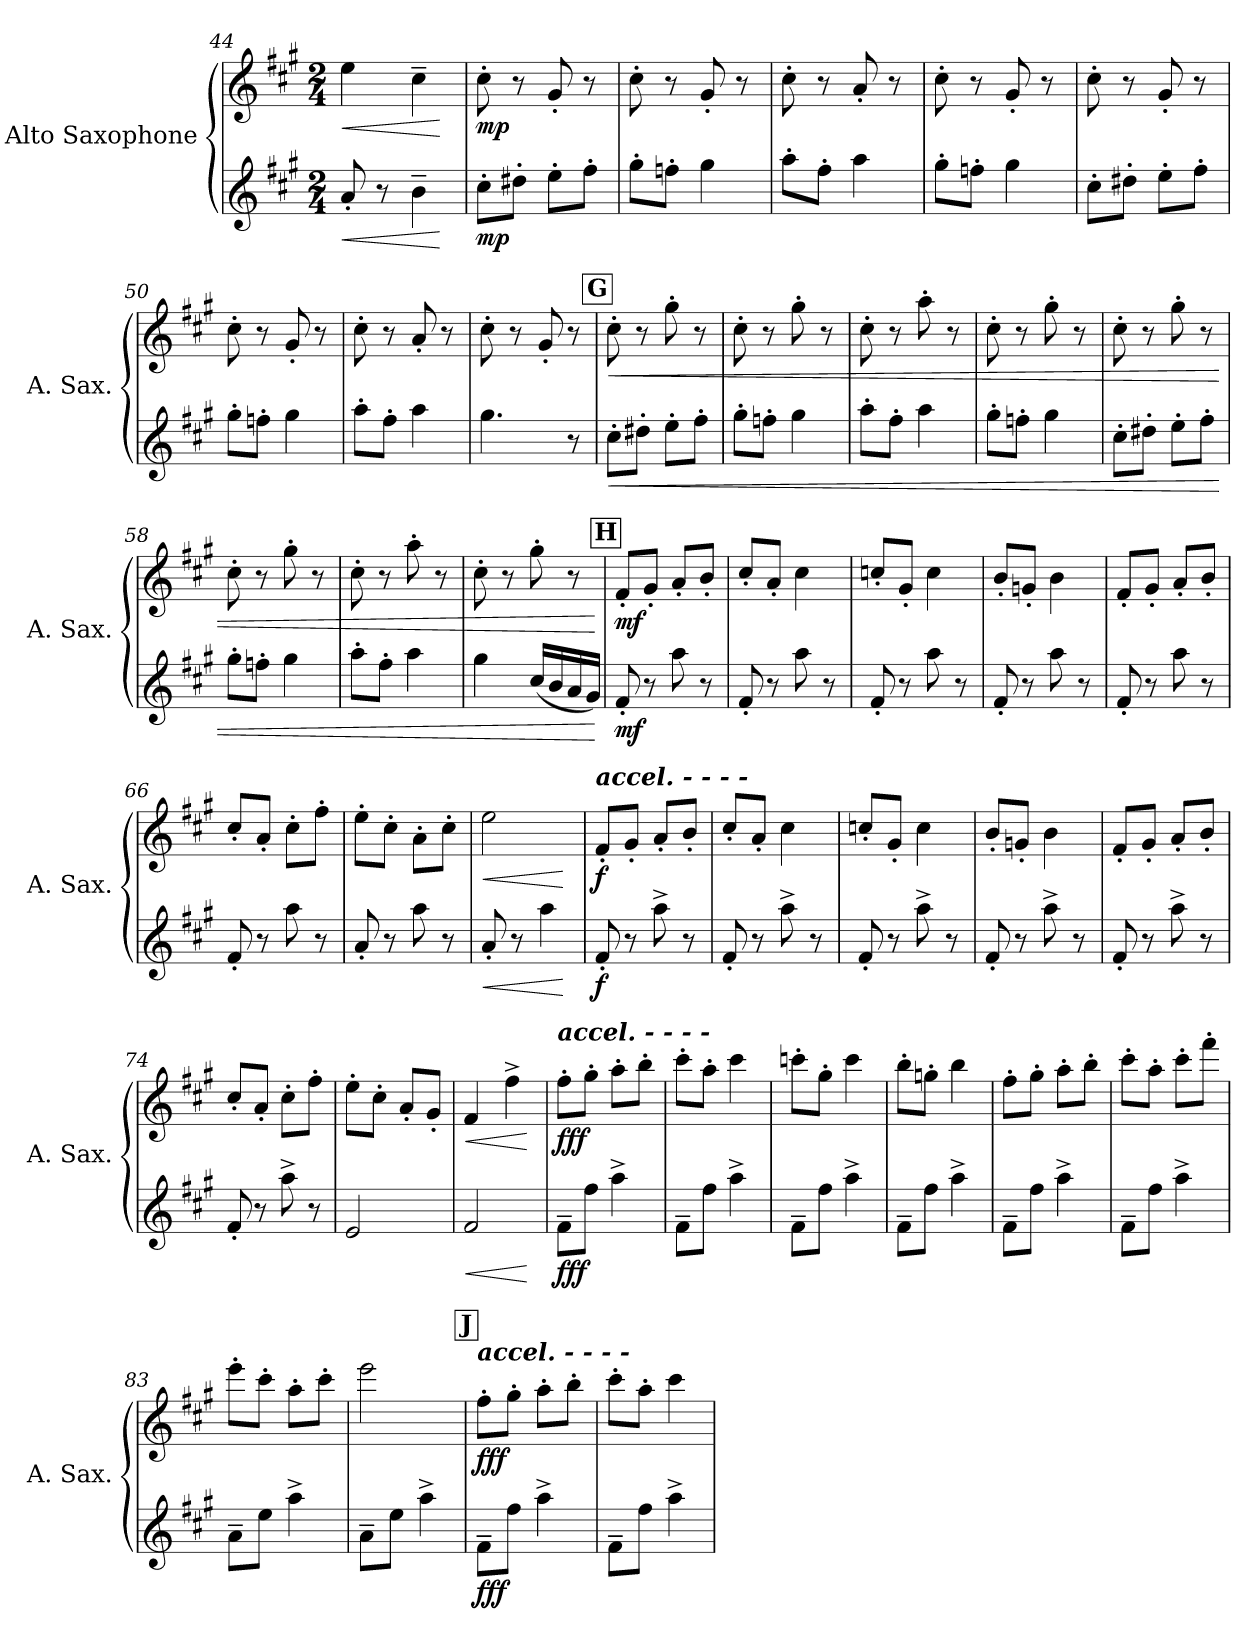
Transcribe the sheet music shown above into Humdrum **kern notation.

**kern	**dynam	**kern	**dynam
*part2	*part2	*part1	*part1
*staff2	*staff2	*staff1	*staff1
*I"Alto Saxophone	*	*I"Alto Saxophone	*
*I'A. Sax.	*	*I'A. Sax.	*
*clefG2	*	*clefG2	*
*ITrd5c9	*	*ITrd5c9	*
*k[]	*	*k[]	*
*M2/4	*	*M2/4	*
=44	=44	=44	=44
!	!LO:HP:b	!	!LO:HP:b
8c'/	<	4g\	<
8r	.	.	.
4d~\	.	4e~\	.
.	[	.	[
=45	=45	=45	=45
!!LO:REH:place=s1:a:B:fs=14:t=F
*	*	*MM120	*
!	!LO:DY:b	!	!LO:DY:b
8e'\L	mp	8e'\	mp
8f#X'\J	.	8r	.
8g'\L	.	8B'/	.
8a'\J	.	8r	.
=46	=46	=46	=46
8b'\L	.	8e'\	.
8a-X'\J	.	8r	.
4b\	.	8B'/	.
.	.	8r	.
=47	=47	=47	=47
8cc'\L	.	8e'\	.
8a'\J	.	8r	.
4cc\	.	8c'/	.
.	.	8r	.
=48	=48	=48	=48
8b'\L	.	8e'\	.
8a-X'\J	.	8r	.
4b\	.	8B'/	.
.	.	8r	.
!!LO:LB:g=z
=49	=49	=49	=49
8e'\L	.	8e'\	.
8f#X'\J	.	8r	.
8g'\L	.	8B'/	.
8a'\J	.	8r	.
=50	=50	=50	=50
8b'\L	.	8e'\	.
8a-X'\J	.	8r	.
4b\	.	8B'/	.
.	.	8r	.
=51	=51	=51	=51
8cc'\L	.	8e'\	.
8a'\J	.	8r	.
4cc\	.	8c'/	.
.	.	8r	.
=52	=52	=52	=52
4.b\	.	8e'\	.
.	.	8r	.
.	.	8B'/	.
8r	.	8r	.
!!LO:REH:place=s1:a:B:fs=14:t=G
=53	=53	=53	=53
!	!LO:HP:b	!	!LO:HP:b
8e'\L	<	8e'\	<
8f#X'\J	.	8r	.
8g'\L	.	8b'\	.
8a'\J	.	8r	.
=54	=54	=54	=54
8b'\L	.	8e'\	.
8a-X'\J	.	8r	.
4b\	.	8b'\	.
.	.	8r	.
=55	=55	=55	=55
8cc'\L	.	8e'\	.
8a'\J	.	8r	.
4cc\	.	8cc'\	.
.	.	8r	.
!!LO:LB:g=z
=56	=56	=56	=56
8b'\L	.	8e'\	.
8a-X'\J	.	8r	.
4b\	.	8b'\	.
.	.	8r	.
=57	=57	=57	=57
8e'\L	.	8e'\	.
8f#X'\J	.	8r	.
8g'\L	.	8b'\	.
8a'\J	.	8r	.
=58	=58	=58	=58
8b'\L	.	8e'\	.
8a-X'\J	.	8r	.
4b\	.	8b'\	.
.	.	8r	.
=59	=59	=59	=59
8cc'\L	.	8e'\	.
8a'\J	.	8r	.
4cc\	.	8cc'\	.
.	.	8r	.
=60	=60	=60	=60
4b\	.	8e'\	.
.	.	8r	.
(16e/LL	.	8b'\	.
16d/	.	.	.
16c/	.	8r	.
16B/JJ)	.	.	.
.	[	.	[
!!LO:REH:place=s1:a:B:fs=14:t=H
=61	=61	=61	=61
!	!LO:DY:b	!	!LO:DY:b
8A'/	mf	8A'/L	mf
8r	.	8B'/J	.
8cc\	.	8c'/L	.
8r	.	8d'/J	.
=62	=62	=62	=62
8A'/	.	8e'/L	.
8r	.	8c'/J	.
8cc\	.	4e\	.
8r	.	.	.
!!LO:LB:g=z
=63	=63	=63	=63
8A'/	.	8e-X'/L	.
8r	.	8B'/J	.
8cc\	.	4e-\	.
8r	.	.	.
=64	=64	=64	=64
8A'/	.	8d'/L	.
8r	.	8B-X'/J	.
8cc\	.	4d\	.
8r	.	.	.
=65	=65	=65	=65
8A'/	.	8A'/L	.
8r	.	8B'/J	.
8cc\	.	8c'/L	.
8r	.	8d'/J	.
=66	=66	=66	=66
8A'/	.	8e'/L	.
8r	.	8c'/J	.
8cc\	.	8e'\L	.
8r	.	8a'\J	.
=67	=67	=67	=67
8c'/	.	8g'\L	.
8r	.	8e'\J	.
8cc\	.	8c'\L	.
8r	.	8e'\J	.
=68	=68	=68	=68
!	!LO:HP:b	!	!LO:HP:b
8c'/	<	2g\	<
8r	.	.	.
4cc\	.	.	.
.	[	.	[
=69	=69	=69	=69
!!LO:REH:place=s1:a:B:fs=14:t=I
*	*	*MM124	*
!	!	!LO:TX:a:Bi:t=accel.  -  -  -  -	!
!	!LO:DY:b	!	!LO:DY:b
8A'/	f	8A'/L	f
8r	.	8B'/J	.
8cc^\	.	8c'/L	.
8r	.	8d'/J	.
!!LO:PB:g=z
=70	=70	=70	=70
*	*	*MM130	*
8A'/	.	8e'/L	.
8r	.	8c'/J	.
8cc^\	.	4e\	.
8r	.	.	.
=71	=71	=71	=71
*	*	*MM134	*
8A'/	.	8e-X'/L	.
8r	.	8B'/J	.
8cc^\	.	4e-\	.
8r	.	.	.
=72	=72	=72	=72
*	*	*MM138	*
8A'/	.	8d'/L	.
8r	.	8B-X'/J	.
8cc^\	.	4d\	.
8r	.	.	.
=73	=73	=73	=73
*	*	*MM141	*
8A'/	.	8A'/L	.
8r	.	8B'/J	.
8cc^\	.	8c'/L	.
8r	.	8d'/J	.
=74	=74	=74	=74
*	*	*MM143	*
8A'/	.	8e'/L	.
8r	.	8c'/J	.
8cc^\	.	8e'\L	.
8r	.	8a'\J	.
=75	=75	=75	=75
2G/	.	8g'\L	.
.	.	8e'\J	.
.	.	8c'/L	.
.	.	8B'/J	.
=76	=76	=76	=76
!	!LO:HP:b	!	!LO:HP:b
2A/	<	4A/	<
*	*	*MM148	*
.	.	4a^\	.
.	[	.	[
=77	=77	=77	=77
!	!	!LO:TX:a:Bi:t=accel.  -  -  -  -	!
!	!LO:DY:b	!	!LO:DY:b
8A~\L	fff	8a'\L	fff
8a\J	.	8b'\J	.
4cc^\	.	8cc'\L	.
.	.	8dd'\J	.
!!LO:LB:g=z
=78	=78	=78	=78
*	*	*MM150	*
8A~\L	.	8ee'\L	.
8a\J	.	8cc'\J	.
4cc^\	.	4ee\	.
=79	=79	=79	=79
*	*	*MM153	*
8A~\L	.	8ee-X'\L	.
8a\J	.	8b'\J	.
4cc^\	.	4ee-\	.
=80	=80	=80	=80
8A~\L	.	8dd'\L	.
8a\J	.	8b-X'\J	.
4cc^\	.	4dd\	.
=81	=81	=81	=81
*	*	*MM156	*
8A~\L	.	8a'\L	.
8a\J	.	8b'\J	.
4cc^\	.	8cc'\L	.
.	.	8dd'\J	.
=82	=82	=82	=82
8A~\L	.	8ee'\L	.
8a\J	.	8cc'\J	.
4cc^\	.	8ee'\L	.
.	.	8aa'\J	.
=83	=83	=83	=83
*	*	*MM160	*
8c~\L	.	8gg'\L	.
8g\J	.	8ee'\J	.
4cc^\	.	8cc'\L	.
.	.	8ee'\J	.
=84	=84	=84	=84
*	*	*MM163	*
8c~\L	.	2gg\	.
8g\J	.	.	.
4cc^\	.	.	.
!!LO:REH:place=s1:a:B:fs=14:t=J
=85	=85	=85	=85
!	!	!LO:TX:a:Bi:t=accel.  -  -  -  -	!
!	!LO:DY:b	!	!LO:DY:b
8A~\L	fff	8a'\L	fff
8a\J	.	8b'\J	.
4cc^\	.	8cc'\L	.
.	.	8dd'\J	.
!!LO:LB:g=z
=86	=86	=86	=86
*	*	*MM166	*
8A~\L	.	8ee'\L	.
8a\J	.	8cc'\J	.
4cc^\	.	4ee\	.
=	=	=	=
*-	*-	*-	*-
